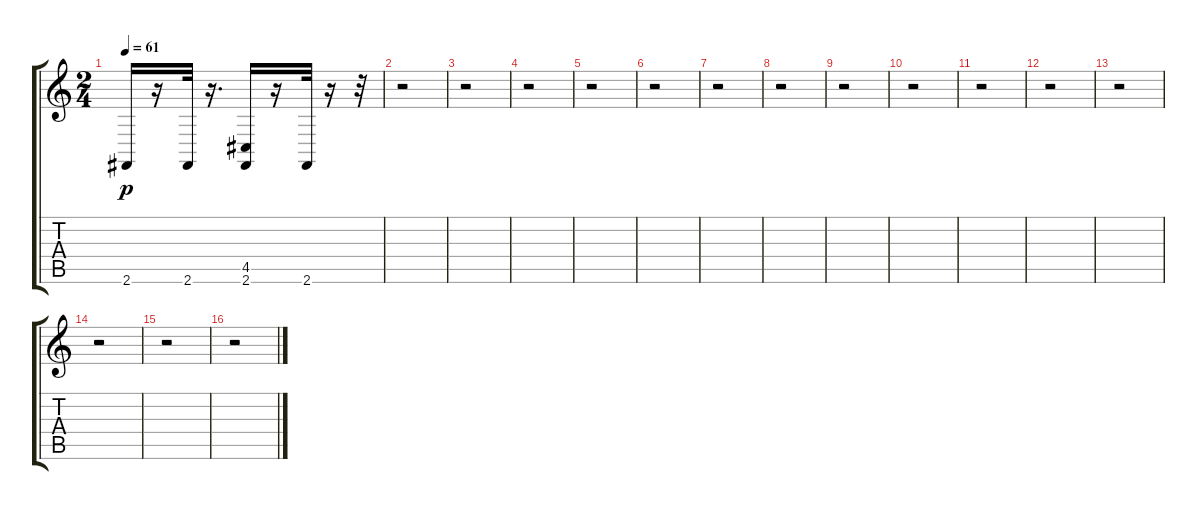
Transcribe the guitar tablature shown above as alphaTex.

\track "" {instrument acousticgrandpiano}
\staff {score tabs}
\tuning (E4 B3 G3 D3 A2 E2) {hide}
\ts (2 4)
\tempo 61
\clef g2
\ks c
2.6.16{dy p} r.16 2.6.32 r.16{d} (4.5 2.6).16 r.16 2.6.32 r.16 r.32 |
r.2 |
r.2 |
r.2 |
r.2 |
r.2 |
r.2 |
r.2 |
r.2 |
r.2 |
r.2 |
r.2 |
r.2 |
r.2 |
r.2 |
r.2
